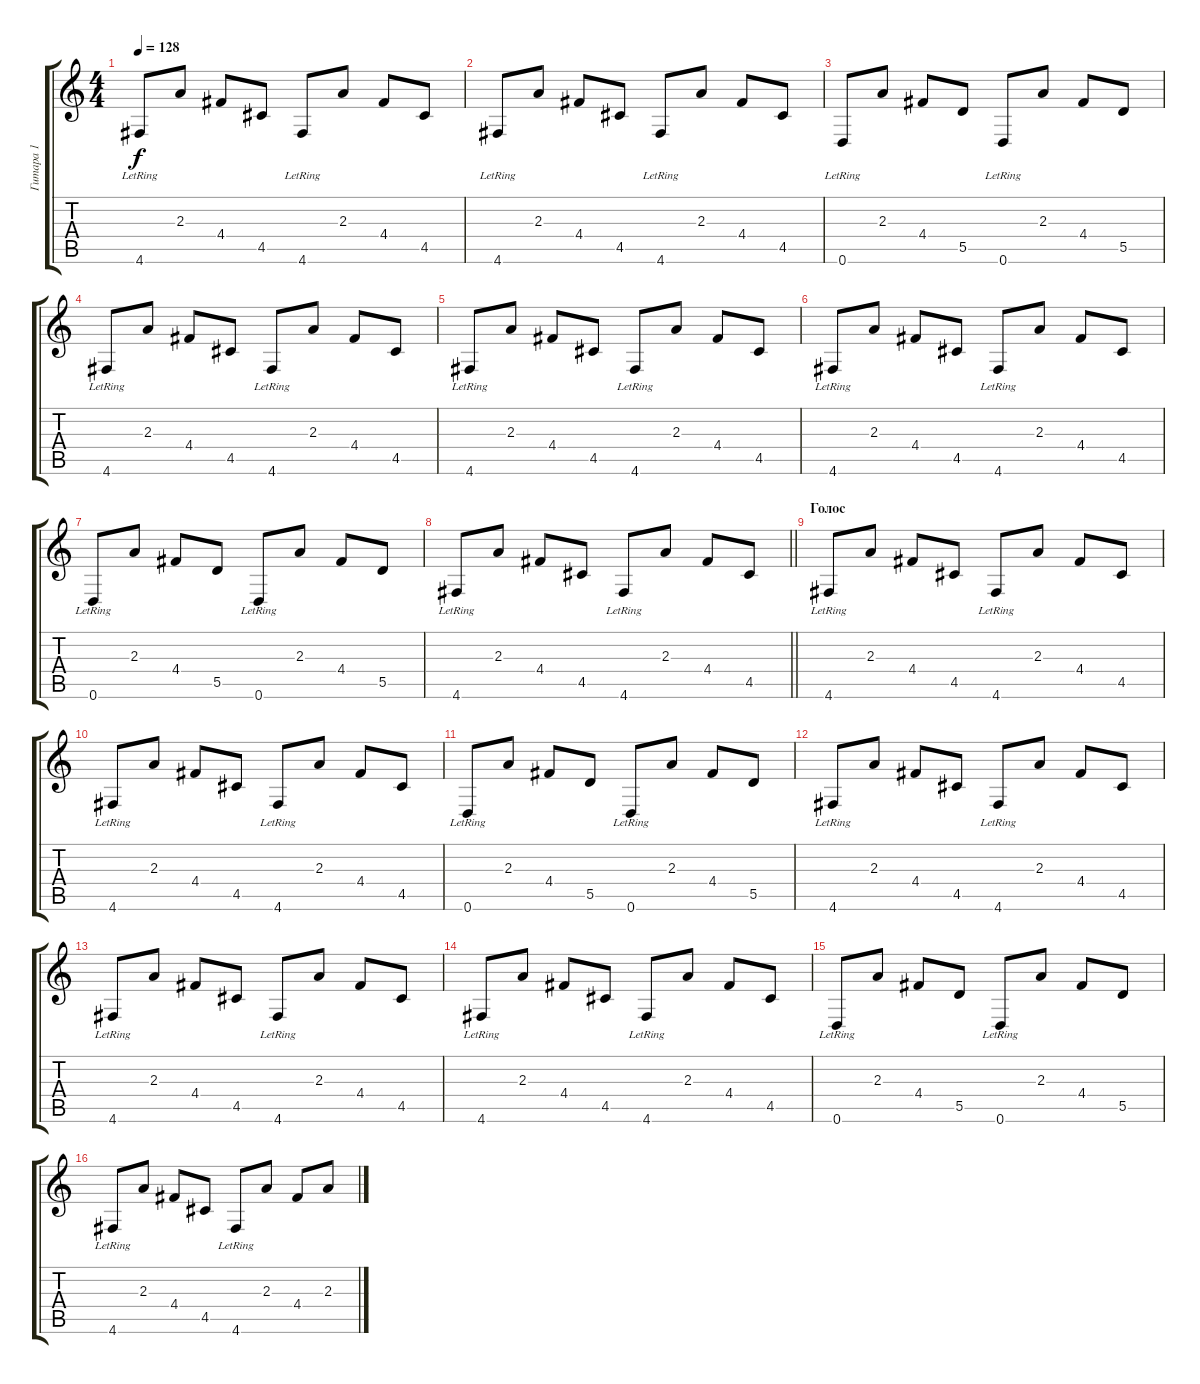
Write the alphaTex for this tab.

\track ("Гитара 1" "Гитара 1") {instrument acousticguitarnylon}
\staff {score tabs}
\tuning (E4 B3 G3 D3 A2 D2) {hide}
\ts (4 4)
\tempo 128
\clef g2
\ks c
4.6{lr}.8{dy f instrument acousticguitarnylon} 2.3.8 4.4.8 4.5.8 4.6{lr}.8 2.3.8 4.4.8 4.5.8 |
4.6{lr}.8 2.3.8 4.4.8 4.5.8 4.6{lr}.8 2.3.8 4.4.8 4.5.8 |
0.6{lr}.8 2.3.8 4.4.8 5.5.8 0.6{lr}.8 2.3.8 4.4.8 5.5.8 |
4.6{lr}.8 2.3.8 4.4.8 4.5.8 4.6{lr}.8 2.3.8 4.4.8 4.5.8 |
4.6{lr}.8 2.3.8 4.4.8 4.5.8 4.6{lr}.8 2.3.8 4.4.8 4.5.8 |
4.6{lr}.8 2.3.8 4.4.8 4.5.8 4.6{lr}.8 2.3.8 4.4.8 4.5.8 |
0.6{lr}.8 2.3.8 4.4.8 5.5.8 0.6{lr}.8 2.3.8 4.4.8 5.5.8 |
\barLineRight lightlight
4.6{lr}.8 2.3.8 4.4.8 4.5.8 4.6{lr}.8 2.3.8 4.4.8 4.5.8 |
\section ("" "Голос")
4.6{lr}.8 2.3.8 4.4.8 4.5.8 4.6{lr}.8 2.3.8 4.4.8 4.5.8 |
4.6{lr}.8 2.3.8 4.4.8 4.5.8 4.6{lr}.8 2.3.8 4.4.8 4.5.8 |
0.6{lr}.8 2.3.8 4.4.8 5.5.8 0.6{lr}.8 2.3.8 4.4.8 5.5.8 |
4.6{lr}.8 2.3.8 4.4.8 4.5.8 4.6{lr}.8 2.3.8 4.4.8 4.5.8 |
4.6{lr}.8 2.3.8 4.4.8 4.5.8 4.6{lr}.8 2.3.8 4.4.8 4.5.8 |
4.6{lr}.8 2.3.8 4.4.8 4.5.8 4.6{lr}.8 2.3.8 4.4.8 4.5.8 |
0.6{lr}.8 2.3.8 4.4.8 5.5.8 0.6{lr}.8 2.3.8 4.4.8 5.5.8 |
4.6{lr}.8 2.3.8 4.4.8 4.5.8 4.6{lr}.8 2.3.8 4.4.8 2.3.8
